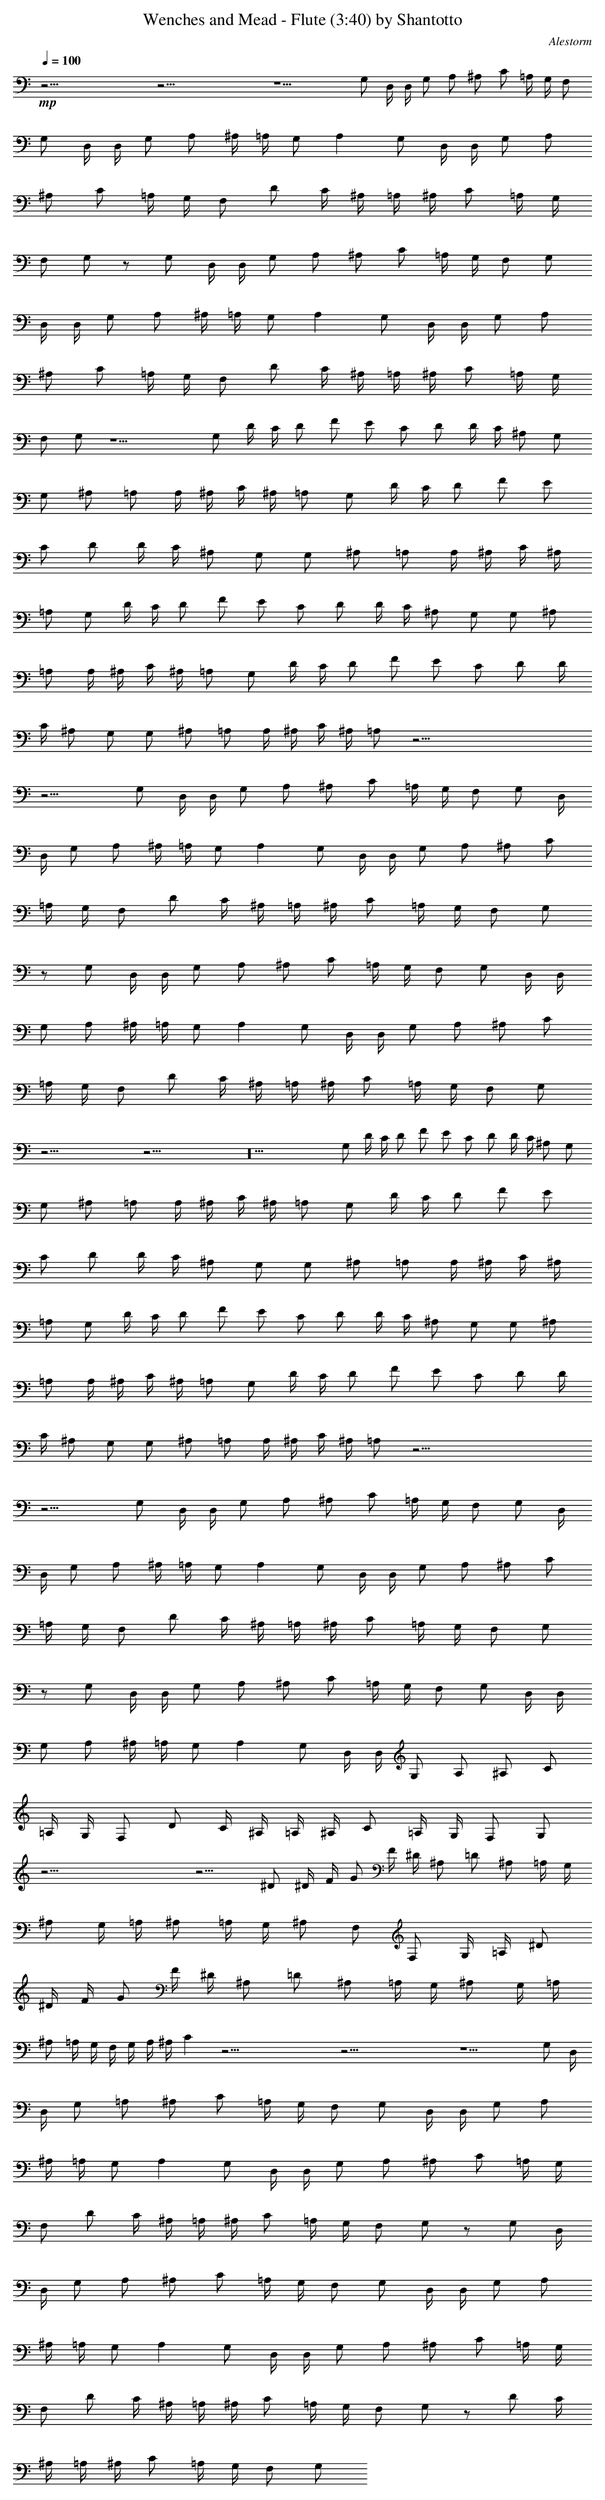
X:1
T:Wenches and Mead - Flute (3:40) by Shantotto
C:Alestorm
L:1/4
Q:100
K:C
+mp+
z53/4 z53/4 z15/2 G,/2 D,/4 D,/4 G,/2 A,/2 ^A,/2 C/2 =A,/4 G,/4 F,/2
G,/2 D,/4 D,/4 G,/2 A,/2 ^A,/4 =A,/4 G,/2 A, G,/2 D,/4 D,/4 G,/2 A,/2
^A,/2 C/2 =A,/4 G,/4 F,/2 D/2 C/4 ^A,/4 =A,/4 ^A,/4 C/2 =A,/4 G,/4
F,/2 G,/2 z/2 G,/2 D,/4 D,/4 G,/2 A,/2 ^A,/2 C/2 =A,/4 G,/4 F,/2 G,/2
D,/4 D,/4 G,/2 A,/2 ^A,/4 =A,/4 G,/2 A, G,/2 D,/4 D,/4 G,/2 A,/2
^A,/2 C/2 =A,/4 G,/4 F,/2 D/2 C/4 ^A,/4 =A,/4 ^A,/4 C/2 =A,/4 G,/4
F,/2 G,/2 z9/2 G,/2 D/4 C/4 D/2 F/2 E/2 C/2 D/2 D/4 C/4 ^A,/2 G,/2
G,/2 ^A,/2 =A,/2 A,/4 ^A,/4 C/4 ^A,/4 =A,/2 G,/2 D/4 C/4 D/2 F/2 E/2
C/2 D/2 D/4 C/4 ^A,/2 G,/2 G,/2 ^A,/2 =A,/2 A,/4 ^A,/4 C/4 ^A,/4
=A,/2 G,/2 D/4 C/4 D/2 F/2 E/2 C/2 D/2 D/4 C/4 ^A,/2 G,/2 G,/2 ^A,/2
=A,/2 A,/4 ^A,/4 C/4 ^A,/4 =A,/2 G,/2 D/4 C/4 D/2 F/2 E/2 C/2 D/2 D/4
C/4 ^A,/2 G,/2 G,/2 ^A,/2 =A,/2 A,/4 ^A,/4 C/4 ^A,/4 =A,/2 z53/4
z11/4 G,/2 D,/4 D,/4 G,/2 A,/2 ^A,/2 C/2 =A,/4 G,/4 F,/2 G,/2 D,/4
D,/4 G,/2 A,/2 ^A,/4 =A,/4 G,/2 A, G,/2 D,/4 D,/4 G,/2 A,/2 ^A,/2 C/2
=A,/4 G,/4 F,/2 D/2 C/4 ^A,/4 =A,/4 ^A,/4 C/2 =A,/4 G,/4 F,/2 G,/2
z/2 G,/2 D,/4 D,/4 G,/2 A,/2 ^A,/2 C/2 =A,/4 G,/4 F,/2 G,/2 D,/4 D,/4
G,/2 A,/2 ^A,/4 =A,/4 G,/2 A, G,/2 D,/4 D,/4 G,/2 A,/2 ^A,/2 C/2
=A,/4 G,/4 F,/2 D/2 C/4 ^A,/4 =A,/4 ^A,/4 C/2 =A,/4 G,/4 F,/2 G,/2
z53/4 z53/4 z10 G,/2 D/4 C/4 D/2 F/2 E/2 C/2 D/2 D/4 C/4 ^A,/2 G,/2
G,/2 ^A,/2 =A,/2 A,/4 ^A,/4 C/4 ^A,/4 =A,/2 G,/2 D/4 C/4 D/2 F/2 E/2
C/2 D/2 D/4 C/4 ^A,/2 G,/2 G,/2 ^A,/2 =A,/2 A,/4 ^A,/4 C/4 ^A,/4
=A,/2 G,/2 D/4 C/4 D/2 F/2 E/2 C/2 D/2 D/4 C/4 ^A,/2 G,/2 G,/2 ^A,/2
=A,/2 A,/4 ^A,/4 C/4 ^A,/4 =A,/2 G,/2 D/4 C/4 D/2 F/2 E/2 C/2 D/2 D/4
C/4 ^A,/2 G,/2 G,/2 ^A,/2 =A,/2 A,/4 ^A,/4 C/4 ^A,/4 =A,/2 z53/4
z11/4 G,/2 D,/4 D,/4 G,/2 A,/2 ^A,/2 C/2 =A,/4 G,/4 F,/2 G,/2 D,/4
D,/4 G,/2 A,/2 ^A,/4 =A,/4 G,/2 A, G,/2 D,/4 D,/4 G,/2 A,/2 ^A,/2 C/2
=A,/4 G,/4 F,/2 D/2 C/4 ^A,/4 =A,/4 ^A,/4 C/2 =A,/4 G,/4 F,/2 G,/2
z/2 G,/2 D,/4 D,/4 G,/2 A,/2 ^A,/2 C/2 =A,/4 G,/4 F,/2 G,/2 D,/4 D,/4
G,/2 A,/2 ^A,/4 =A,/4 G,/2 A, G,/2 D,/4 D,/4 G,/2 A,/2 ^A,/2 C/2
=A,/4 G,/4 F,/2 D/2 C/4 ^A,/4 =A,/4 ^A,/4 C/2 =A,/4 G,/4 F,/2 G,/2
z53/4 z13/4 ^D/2 ^D/4 F/4 G/2 F/4 ^D/4 ^A,/2 =D/2 ^A,/2 =A,/4 G,/4
^A,/2 G,/4 =A,/4 ^A,/2 =A,/4 G,/4 ^A,/2 F,/2 F,/2 G,/4 =A,/4 ^D/2
^D/4 F/4 G/2 F/4 ^D/4 ^A,/2 =D/2 ^A,/2 =A,/4 G,/4 ^A,/2 G,/4 =A,/4
^A,/2 =A,/4 G,/4 F,/4 G,/4 A,/4 ^A,/4 C z53/4 z53/4 z11/2 G,/2 D,/4
D,/4 G,/2 =A,/2 ^A,/2 C/2 =A,/4 G,/4 F,/2 G,/2 D,/4 D,/4 G,/2 A,/2
^A,/4 =A,/4 G,/2 A, G,/2 D,/4 D,/4 G,/2 A,/2 ^A,/2 C/2 =A,/4 G,/4
F,/2 D/2 C/4 ^A,/4 =A,/4 ^A,/4 C/2 =A,/4 G,/4 F,/2 G,/2 z/2 G,/2 D,/4
D,/4 G,/2 A,/2 ^A,/2 C/2 =A,/4 G,/4 F,/2 G,/2 D,/4 D,/4 G,/2 A,/2
^A,/4 =A,/4 G,/2 A, G,/2 D,/4 D,/4 G,/2 A,/2 ^A,/2 C/2 =A,/4 G,/4
F,/2 D/2 C/4 ^A,/4 =A,/4 ^A,/4 C/2 =A,/4 G,/4 F,/2 G,/2 z/2 D/2 C/4
^A,/4 =A,/4 ^A,/4 C/2 =A,/4 G,/4 F,/2 G,/2
